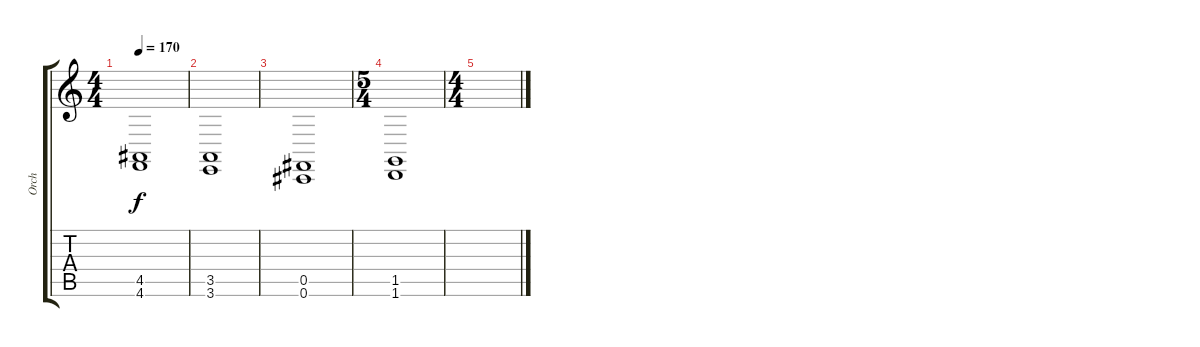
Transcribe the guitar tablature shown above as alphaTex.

\track ("Orch" "Orch") {instrument churchorgan}
\staff {score tabs}
\tuning (Db4 Ab3 E3 B2 Gb2 Db2) {hide}
\ts (4 4)
\tempo 170
\clef g2
\ks c
(4.5 4.6).1{dy f} |
(3.5 3.6).1 |
(0.5 0.6).1 |
\ts (5 4)
(1.5 1.6).1 |
\ts (4 4)
